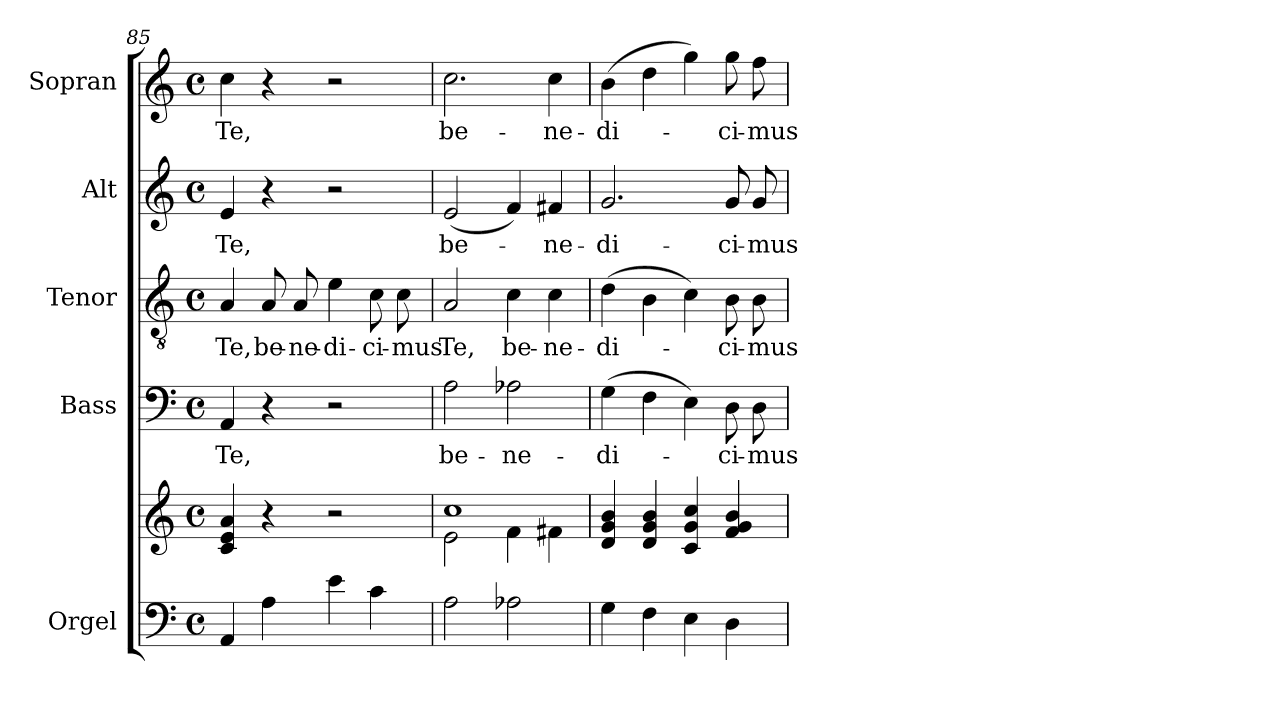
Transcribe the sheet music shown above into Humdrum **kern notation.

**kern	**kern	**kern	**text	**kern	**text	**kern	**text	**kern	**text
*part5	*part5	*part4	*part4	*part3	*part3	*part2	*part2	*part1	*part1
*staff6	*staff5	*staff4	*staff4	*staff3	*staff3	*staff2	*staff2	*staff1	*staff1
*I"Orgel	*	*I"Bass	*	*I"Tenor	*	*I"Alt	*	*I"Sopran	*
*I'Org.	*	*I'B.	*	*I'T.	*	*I'A.	*	*I'S.	*
*clefF4	*clefG2	*clefF4	*	*clefGv2	*	*clefG2	*	*clefG2	*
*k[]	*k[]	*k[]	*	*k[]	*	*k[]	*	*k[]	*
*C:	*C:	*C:	*	*C:	*	*C:	*	*C:	*
*M4/4	*M4/4	*M4/4	*	*M4/4	*	*M4/4	*	*M4/4	*
*met(c)	*met(c)	*met(c)	*	*met(c)	*	*met(c)	*	*met(c)	*
=85	=85	=85	=85	=85	=85	=85	=85	=85	=85
!	!	!	!LO:LY:b	!	!LO:LY:b	!	!LO:LY:b	!	!LO:LY:b
4AA/	4c/ 4e/ 4a/	4AA/	Te,	4A/	Te,	4e/	Te,	4cc\	Te,
!	!	!	!	!	!LO:LY:b	!	!	!	!
4A\	4r	4r	.	8A/	be-	4r	.	4r	.
!	!	!	!	!	!LO:LY:b	!	!	!	!
.	.	.	.	8A/	-ne-	.	.	.	.
!	!	!	!	!	!LO:LY:b	!	!	!	!
4e\	2r	2r	.	4e\	-di-	2r	.	2r	.
!	!	!	!	!	!LO:LY:b	!	!	!	!
4c\	.	.	.	8c\	-ci-	.	.	.	.
!	!	!	!	!	!LO:LY:b	!	!	!	!
.	.	.	.	8c\	-mus	.	.	.	.
=86	=86	=86	=86	=86	=86	=86	=86	=86	=86
*	*^	*	*	*	*	*	*	*	*
!	!	!	!	!LO:LY:b	!	!LO:LY:b	!	!LO:LY:b	!	!LO:LY:b
2A\	1cc	2e\	2A\	be-	2A/	Te,	(<2e/	be-	2.cc\	be-
!	!	!	!	!LO:LY:b	!	!LO:LY:b	!	!	!	!
2A-X\	.	4f\	2A-X\	-ne-	4c\	be-	4f/)	.	.	.
!	!	!	!	!	!	!LO:LY:b	!	!LO:LY:b	!	!LO:LY:b
.	.	4f#X\	.	.	4c\	-ne-	4f#X/	-ne-	4cc\	-ne-
=87	=87	=87	=87	=87	=87	=87	=87	=87	=87	=87
!	!	!	!	!LO:LY:b	!	!LO:LY:b	!	!LO:LY:b	!	!LO:LY:b
*	*v	*v	*	*	*	*	*	*	*	*
4G\	4d/ 4g/ 4b/	(>4G\	-di-	(>4d\	-di-	2.g/	-di-	(>4b\	-di-
4F\	4d/ 4g/ 4b/	4F\	.	4B\	.	.	.	4dd\	.
4E\	4c/ 4g/ 4cc/	4E\)	.	4c\)	.	.	.	4gg\)	.
!	!	!	!LO:LY:b	!	!LO:LY:b	!	!LO:LY:b	!	!LO:LY:b
4D\	4f/ 4g/ 4b/	8D\	-ci-	8B\	-ci-	8g/	-ci-	8gg\	-ci-
!	!	!	!LO:LY:b	!	!LO:LY:b	!	!LO:LY:b	!	!LO:LY:b
.	.	8D\	-mus	8B\	-mus	8g/	-mus	8ff\	-mus
=	=	=	=	=	=	=	=	=	=
*-	*-	*-	*-	*-	*-	*-	*-	*-	*-
